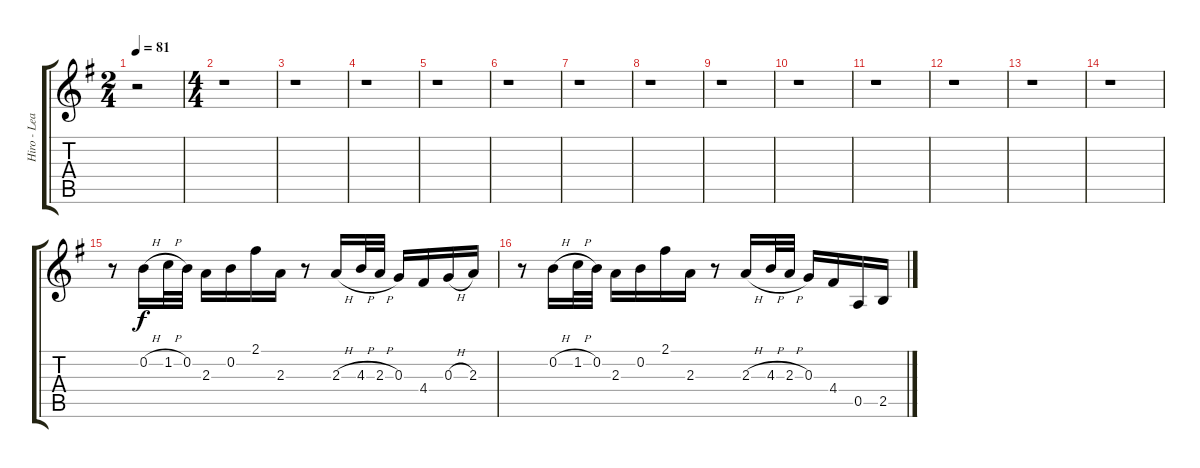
\track ("Hiro - Lead Guitar" "Hiro - Lea") {instrument electricguitarclean}
\staff {score tabs}
\tuning (E4 B3 G3 D3 A2 E2) {hide}
\ts (2 4)
\tempo 81
\clef g2
\ks g
r.2{dy f instrument electricguitarclean} |
\ts (4 4)
r.1 |
r.1 |
r.1 |
r.1 |
r.1 |
r.1 |
r.1 |
r.1 |
r.1 |
r.1 |
r.1 |
r.1 |
r.1 |
r.8 0.2{h}.16 1.2{h}.32 0.2.32 2.3.16 0.2.16 2.1.16 2.3.16 r.8 2.3{h}.16 4.3{h}.32 2.3{h}.32 0.3.16 4.4.16 0.3{h}.16 2.3.16 |
r.8 0.2{h}.16 1.2{h}.32 0.2.32 2.3.16 0.2.16 2.1.16 2.3.16 r.8 2.3{h}.16 4.3{h}.32 2.3{h}.32 0.3.16 4.4.16 0.5.16 2.5.16
